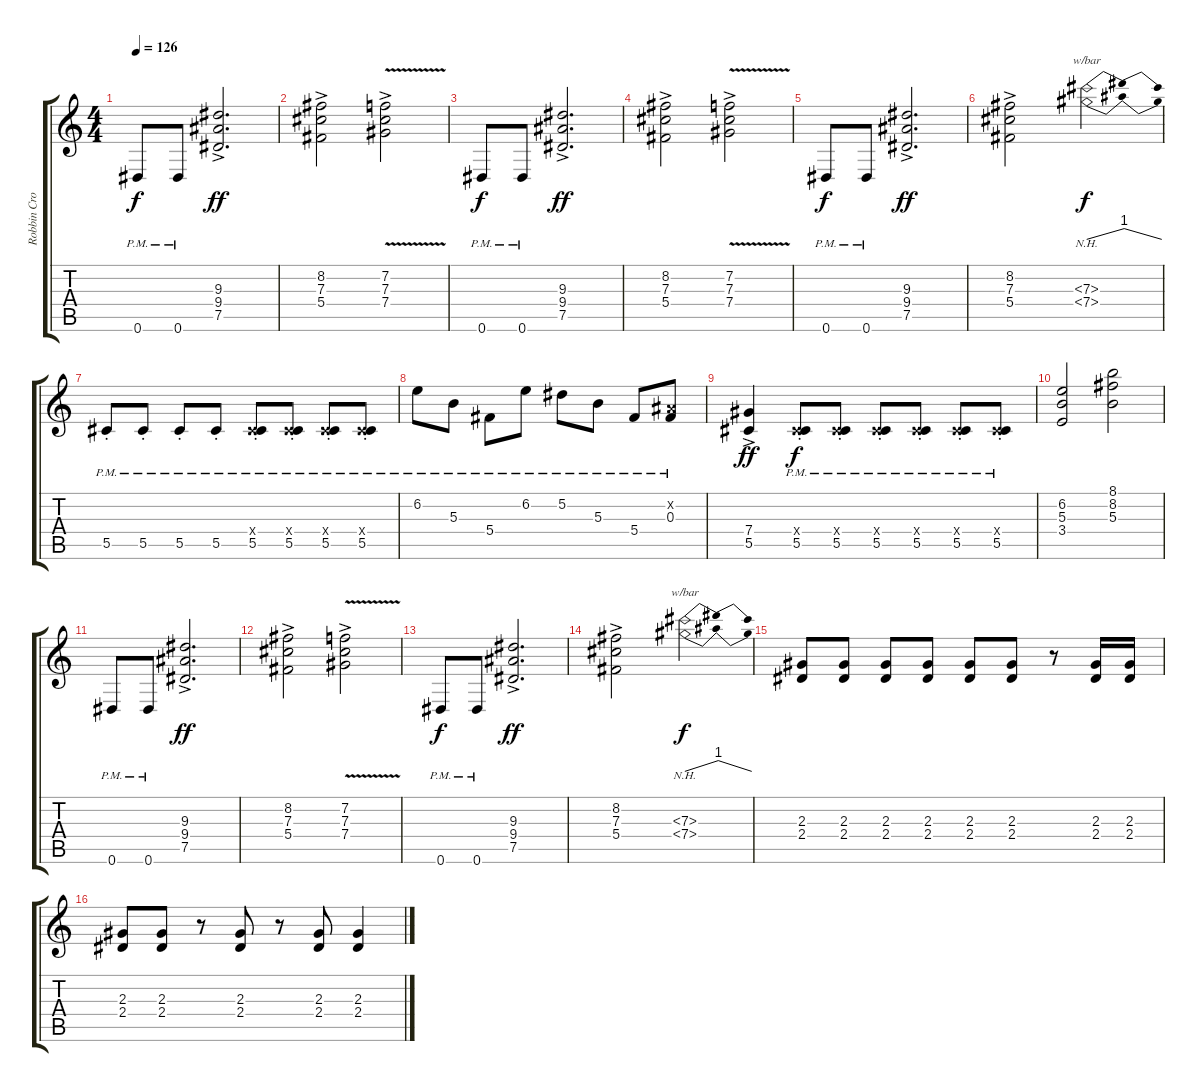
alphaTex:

\track ("Robbin Crosby" "Robbin Cro") {instrument overdrivenguitar}
\staff {score tabs}
\tuning (Eb4 Bb3 Gb3 Db3 Ab2 Eb2) {hide}
\ts (4 4)
\tempo 126
\clef g2
\ks c
0.6{pm}.8{dy f} 0.6{pm}.8 (9.3 9.4{ac} 7.5).2{d dy ff} |
(8.2 7.3{ac} 5.4).2 (7.2{v} 7.3{ac} 7.4).2 |
0.6{pm}.8{dy f} 0.6{pm}.8 (9.3 9.4{ac} 7.5).2{d dy ff} |
(8.2 7.3{ac} 5.4).2 (7.2{v} 7.3{ac} 7.4).2 |
0.6{pm}.8{dy f} 0.6{pm}.8 (9.3 9.4{ac} 7.5).2{d dy ff} |
(8.2 7.3{ac} 5.4).2 (7.3{nh} 7.4{nh}).2{tbe (dip default 0 0 30 4 60 0) dy f} |
5.5{pm st}.8 5.5{pm st}.8 5.5{pm st}.8 5.5{pm st}.8 (0.4{x} 5.5{pm st}).8 (0.4{x} 5.5{pm st}).8 (0.4{x} 5.5{pm st}).8 (0.4{x} 5.5{pm st}).8 |
6.2{pm}.8 5.3{pm}.8 5.4{pm}.8 6.2{pm}.8 5.2{pm}.8 5.3{pm}.8 5.4{pm}.8 (0.2{x} 0.3{pm}).8 |
(7.4{ac} 5.5).4{dy ff} (0.4{x} 5.5{pm st}).8{dy f} (0.4{x} 5.5{pm st}).8 (0.4{x} 5.5{pm st}).8 (0.4{x} 5.5{pm st}).8 (0.4{x} 5.5{pm st}).8 (0.4{x} 5.5{pm st}).8 |
(6.2 5.3 3.4).2 (8.1 8.2 5.3).2 |
0.6{pm}.8 0.6{pm}.8 (9.3 9.4{ac} 7.5).2{d dy ff} |
(8.2 7.3{ac} 5.4).2 (7.2{v} 7.3{ac} 7.4).2 |
0.6{pm}.8{dy f} 0.6{pm}.8 (9.3 9.4{ac} 7.5).2{d dy ff} |
(8.2 7.3{ac} 5.4).2 (7.3{nh} 7.4{nh}).2{tbe (dip default 0 0 30 4 60 0) dy f} |
(2.3 2.4).8 (2.3 2.4).8 (2.3 2.4).8 (2.3 2.4).8 (2.3 2.4).8 (2.3 2.4).8 r.8 (2.3 2.4).16 (2.3 2.4).16 |
(2.3 2.4).8 (2.3 2.4).8 r.8 (2.3 2.4).8 r.8 (2.3 2.4).8 (2.3 2.4).4
